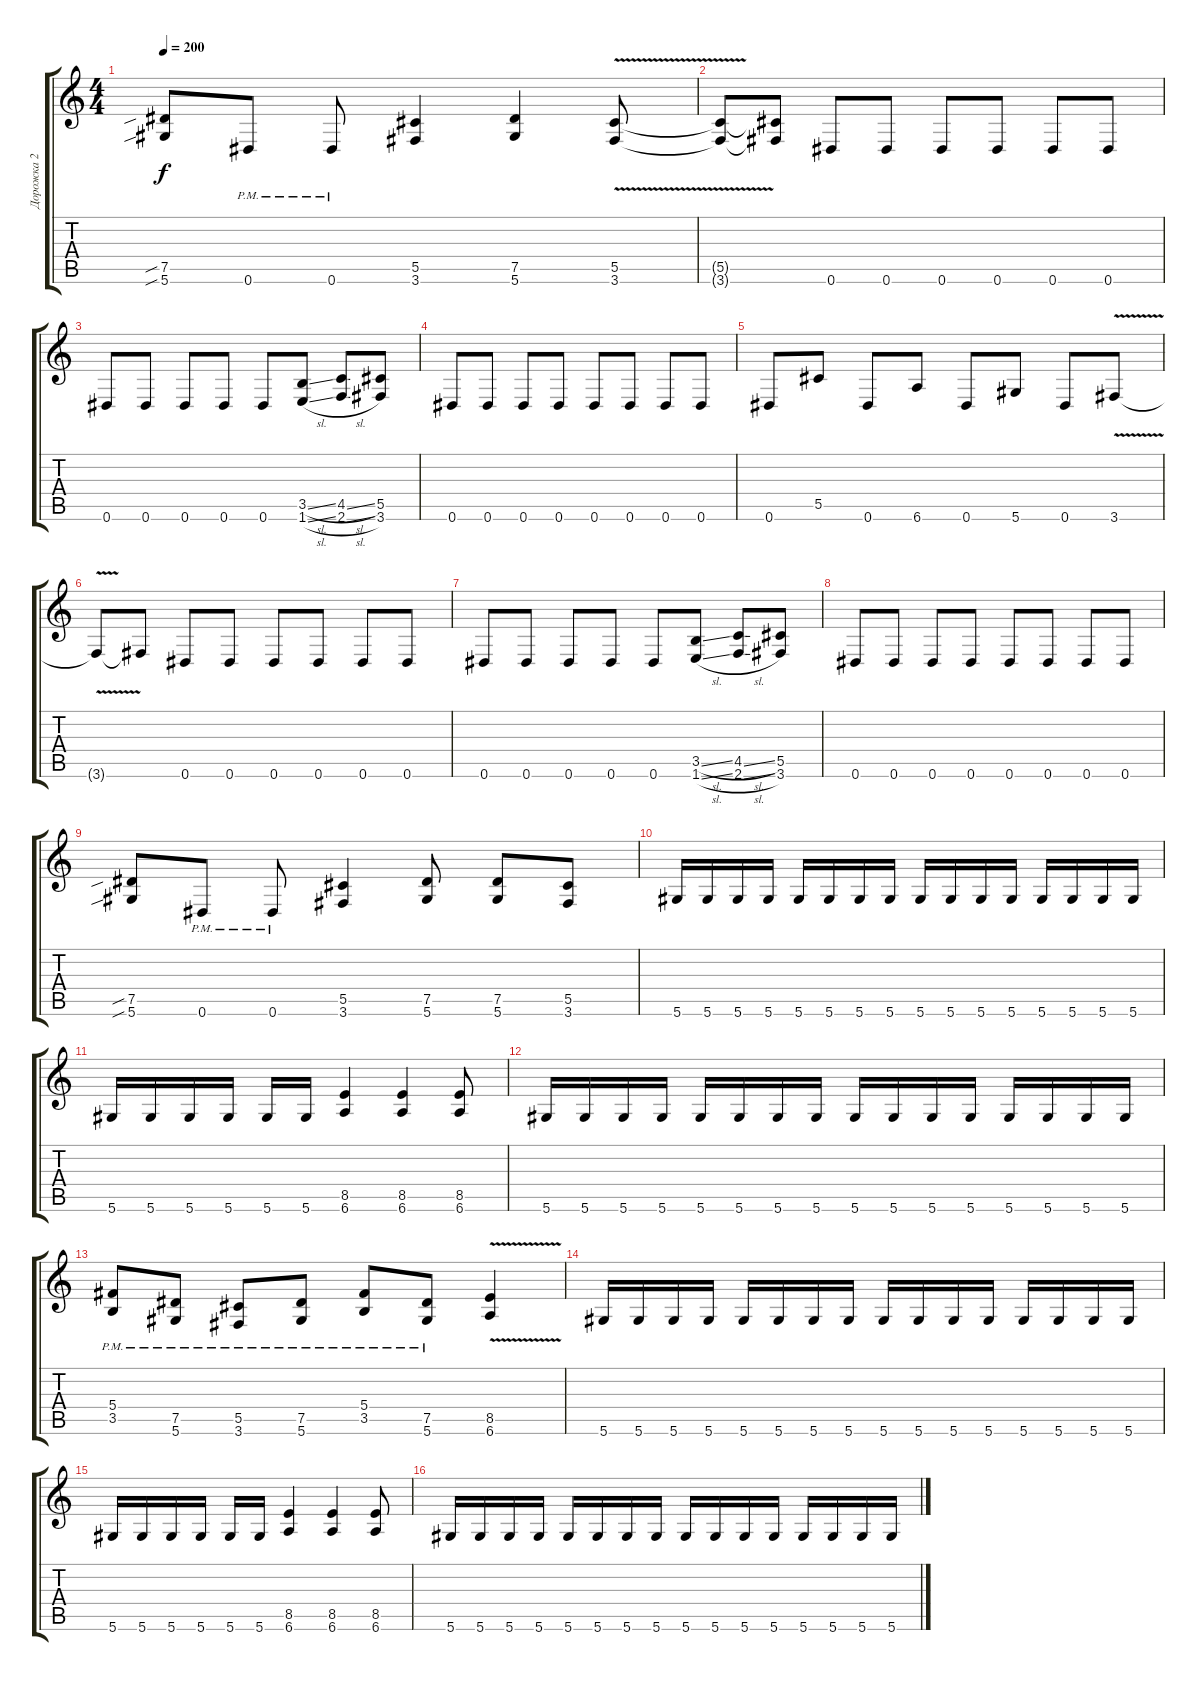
\track ("Дорожка 2" "Дорожка 2") {instrument distortionguitar}
\staff {score tabs}
\tuning (Eb4 Bb3 Gb3 Db3 Ab2 Eb2) {hide}
\ts (4 4)
\tempo 200
\clef g2
\ks c
(7.5{sib} 5.6{sib}).8{dy f} 0.6{pm}.8 0.6{pm}.8 (5.5 3.6).4 (7.5 5.6).4 (5.5 3.6{v}).8 |
(5.5{t} 3.6{t}).8 (5.5{t} 3.6{t}).8 0.6.8 0.6.8 0.6.8 0.6.8 0.6.8 0.6.8 |
0.6.8 0.6.8 0.6.8 0.6.8 0.6.8 (3.5{sl} 1.6{sl}).8 (4.5{sl} 2.6{sl}).8 (5.5 3.6).8 |
0.6.8 0.6.8 0.6.8 0.6.8 0.6.8 0.6.8 0.6.8 0.6.8 |
0.6.8 5.5.8 0.6.8 6.6.8 0.6.8 5.6.8 0.6.8 3.6{v}.8 |
3.6{t}.8 3.6{t}.8 0.6.8 0.6.8 0.6.8 0.6.8 0.6.8 0.6.8 |
0.6.8 0.6.8 0.6.8 0.6.8 0.6.8 (3.5{sl} 1.6{sl}).8 (4.5{sl} 2.6{sl}).8 (5.5 3.6).8 |
0.6.8 0.6.8 0.6.8 0.6.8 0.6.8 0.6.8 0.6.8 0.6.8 |
(7.5{sib} 5.6{sib}).8 0.6{pm}.8 0.6{pm}.8 (5.5 3.6).4 (7.5 5.6).8 (7.5 5.6).8 (5.5 3.6).8 |
5.6.16 5.6.16 5.6.16 5.6.16 5.6.16 5.6.16 5.6.16 5.6.16 5.6.16 5.6.16 5.6.16 5.6.16 5.6.16 5.6.16 5.6.16 5.6.16 |
5.6.16 5.6.16 5.6.16 5.6.16 5.6.16 5.6.16 (8.5 6.6).4 (8.5 6.6).4 (8.5 6.6).8 |
5.6.16 5.6.16 5.6.16 5.6.16 5.6.16 5.6.16 5.6.16 5.6.16 5.6.16 5.6.16 5.6.16 5.6.16 5.6.16 5.6.16 5.6.16 5.6.16 |
(5.4{pm} 3.5{pm}).8 (7.5{pm} 5.6{pm}).8 (5.5{pm} 3.6{pm}).8 (7.5{pm} 5.6{pm}).8 (5.4{pm} 3.5{pm}).8 (7.5{pm} 5.6{pm}).8 (8.5{v} 6.6{v}).4 |
5.6.16 5.6.16 5.6.16 5.6.16 5.6.16 5.6.16 5.6.16 5.6.16 5.6.16 5.6.16 5.6.16 5.6.16 5.6.16 5.6.16 5.6.16 5.6.16 |
5.6.16 5.6.16 5.6.16 5.6.16 5.6.16 5.6.16 (8.5 6.6).4 (8.5 6.6).4 (8.5 6.6).8 |
5.6.16 5.6.16 5.6.16 5.6.16 5.6.16 5.6.16 5.6.16 5.6.16 5.6.16 5.6.16 5.6.16 5.6.16 5.6.16 5.6.16 5.6.16 5.6.16
